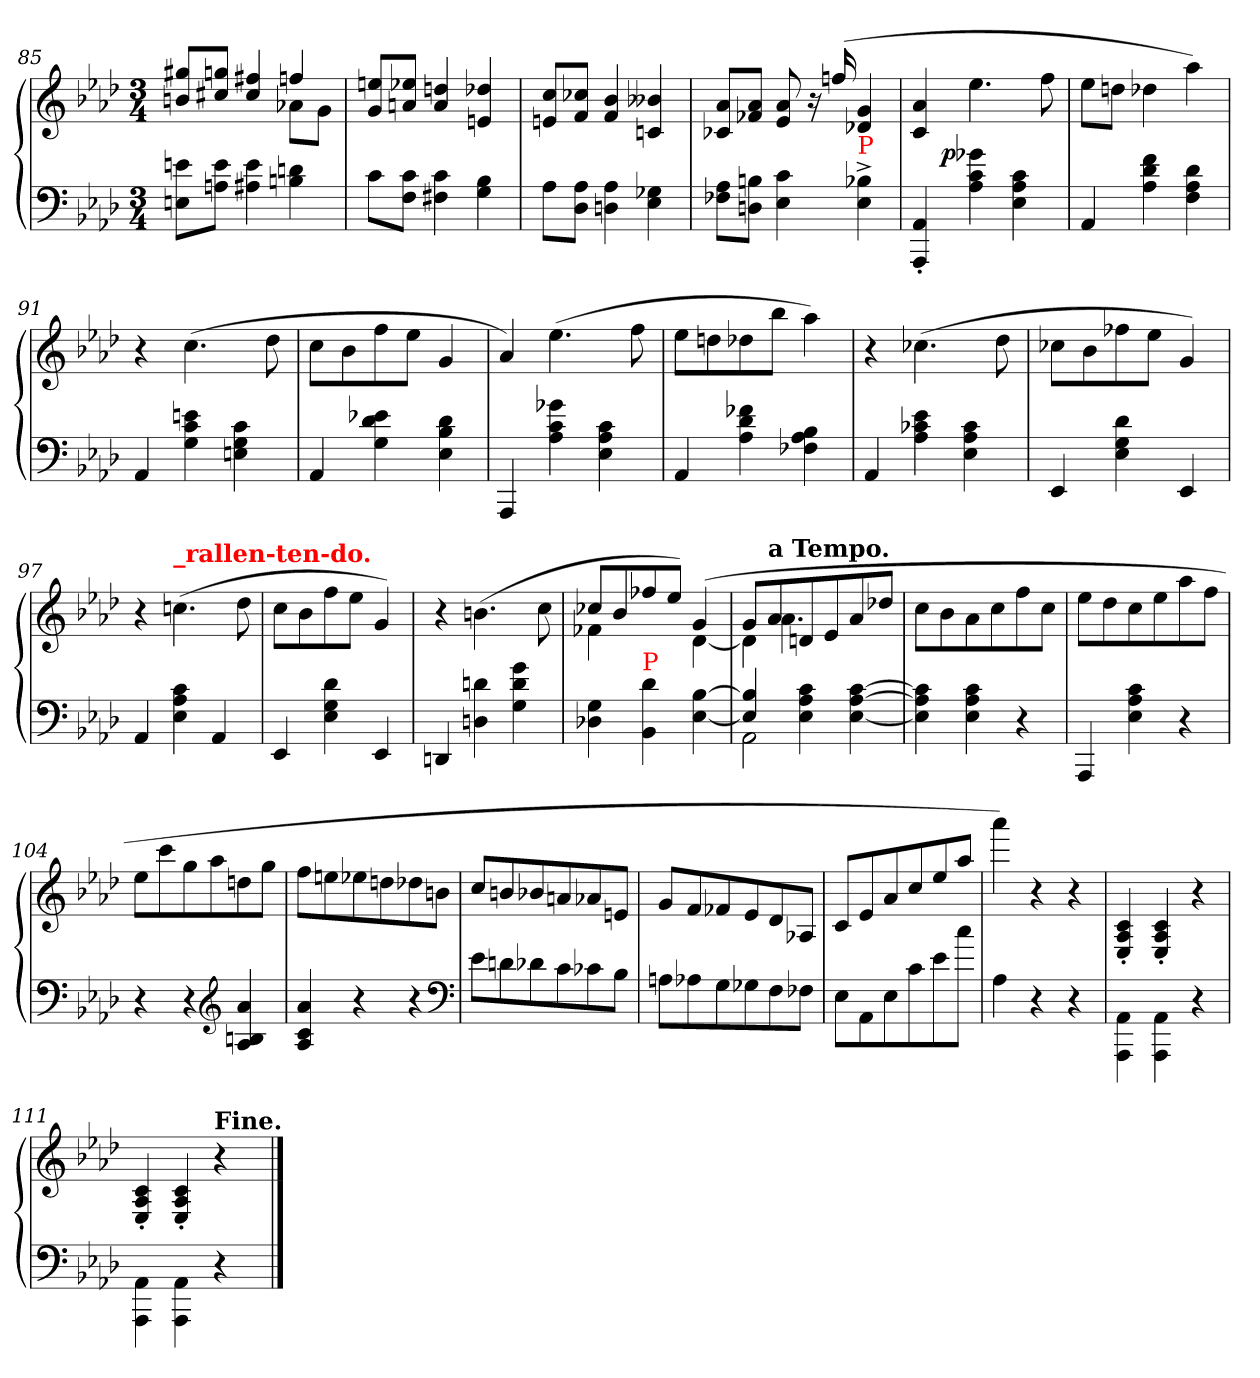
**kern	**kern	**dynam
*part1	*part1	*part1
*staff2	*staff1	*staff1/2
*clefF4	*clefG2	*
*k[b-e-a-d-]	*k[b-e-a-d-]	*
*A-:	*A-:	*
*M3/4	*M3/4	*
=85	=85	=85
*	*^	*
8en 8EnL	8gg#X/ 8bn/L	8ryy	.
8e 8AnJ	8ggn 8cc#XJ	8ryy	.
4e 4A#X	4ff#X/ 4cc#/	4ryy	.
4dn 4Bn	4ffn	8a-XL	.
.	.	8gJ	.
*	*v	*v	*
=86	=86	=86
8cL	8een/ 8g/L	.
8c 8FJ	8ee-X/ 8an/J	.
4c 4F#X	4ddn/ 4a/	.
4B- 4G	4dd-X 4en	.
=87	=87	=87
8A-L	8cc 8enL	.
8A- 8D-J	8cc-X 8fJ	.
4A- 4Dn	4b- 4f	.
4G-X 4E-	4b--X 4cn	.
=88	=88	=88
8A- 8F-XL	8a- 8c-XL	.
8Bn 8DnJ	8a- 8f-XJ	.
4c 4E-	8a- 8e-	.
.	16r	.
.	(>16ffn/	.
!LO:TX:a:color=red:t=P	!	!
4B-^ 4E-^	4g 4d-X	.
=89	=89	=89
*	*^	*
4AA-' 4AAA-'	4a- 4c	8ryy	.
.	.	2ryy	p
4g-X 4c 4A-	4.ee-	.	.
4c 4A- 4E-	.	.	.
.	8ff	8ryy	.
*	*v	*v	*
=90	=90	=90
4AA-	8ee-L	.
.	8ddnJ	.
4f 4d- 4A-	4dd-X	.
4d- 4A- 4F	4aa-)	.
=91	=91	=91
4AA-	4r	.
4en 4c 4G	(>4.cc	.
4c 4G 4En	.	.
.	8dd-	.
=92	=92	=92
4AA-	8ccL	.
.	8b-	.
4e-X 4d- 4G	8ff	.
.	8ee-J	.
4d- 4B- 4E-	4g	.
=93	=93	=93
4AAA-	4a-)	.
4g-X 4c 4A-	(4.ee-	.
4c 4A- 4E-	.	.
.	8ff	.
=94	=94	=94
4AA-	8ee-L	.
.	8ddn	.
4f-X 4d- 4A-	8dd-X	.
.	8bb-J	.
4B- 4A- 4F-X	4aa-)	.
=95	=95	=95
4AA-	4r	.
4e- 4c-X 4A-	(>4.cc-X	.
4c- 4A- 4E-	.	.
.	8dd-	.
=96	=96	=96
4EE-	8cc-XL	.
.	8b-	.
4d- 4G 4E-	8ff-X	.
.	8ee-J	.
4EE-	4g)	.
=97	=97	=97
4AA-	4r	.
!	!LO:TX:a:B:color=red:t=_rallen-ten-do.	!
4c 4A- 4E-	(4.ccn	.
4AA-	.	.
.	8dd-	.
=98	=98	=98
4EE-	8ccL	.
.	8b-	.
4d- 4G 4E-	8ff	.
.	8ee-J	.
4EE-	4g)	.
=99	=99	=99
4DDn	4r	.
4dn 4Dn	(>4.bn	.
4g 4d 4G	.	.
.	8cc	.
=100	=100	=100
*	*^	*
4G 4D-X	8cc-XL	4f-X	.
.	8b-	.	.
!LO:TX:a:color=red:t=P	!	!	!
4d- 4BB-	8ff-X	4ryy	.
.	8ee-J)	.	.
[4B- [4E-	(4g	[4d-	.
=101	=101	=101	=101
*^	*	*^	*
2AA-\	4B-]/ 4E-]/	8gL	8ryy	4d-\]	.
!	!	!LO:TX:a:B:t=a Tempo.	!	!	!
.	.	8a-	4.a-	.	.
.	4c 4A- 4E-	8dn	.	2ryy	.
.	.	8e-	.	.	.
[4c\ [4A-\ [4E-\	4ryy	8a-	4ryy	.	.
.	.	8dd-XJ	.	.	.
*v	*v	*	*	*	*
*	*v	*v	*v	*
=102	=102	=102
4c] 4A-] 4E-]	8ccL	.
.	8b-	.
4c 4A- 4E-	8a-	.
.	8cc	.
4r	8ff	.
.	8ccJ	.
=103	=103	=103
4AAA-	8ee-L	.
.	8dd-	.
4c 4A- 4E-	8cc	.
.	8ee-	.
4r	8aa-	.
.	8ffJ	.
=104	=104	=104
4r	8ee-L	.
.	8ccc	.
4r	8gg	.
.	8aa-	.
*clefG2	*	*
4a- 4Bn 4A-	8ddn	.
.	8ggJ	.
=105	=105	=105
4a- 4c 4A-	8ffL	.
.	8een	.
4r	8ee-X	.
.	8ddn	.
4r	8dd-X	.
.	8bnJ	.
*clefF4	*	*
=106	=106	=106
8e-\L	8cc/L	.
8dn\	8bn/	.
8d-X	8b-X	.
8c\	8an/	.
8c-X	8a-X	.
8B-\J	8en/J	.
=107	=107	=107
8An\L	8g/L	.
8A-X	8f	.
8G	8f-X	.
8G-X	8e-	.
8F	8d-	.
8F-XJ	8A-XJ	.
=108	=108	=108
8E-L	8cL	.
8AA-	8e-	.
8E-	8a-	.
8c	8cc	.
8e-\	8ee-/	.
8cc\J	8aa-/J	.
=109	=109	=109
4A-	4aaa-)	.
4r	4r	.
4r	4r	.
=110	=110	=110
4AA-\ 4AAA-\	4c'>/ 4A-'>/ 4E-'>/	.
4AA-\ 4AAA-\	4c'>/ 4A-'>/ 4E-'>/	.
4r	4r	.
=111	=111	=111
4AA-\ 4AAA-\	4c'>/ 4A-'>/ 4E-'>/	.
4AA-\ 4AAA-\	4c'>/ 4A-'>/ 4E-'>/	.
!	!LO:TX:a:B:t=Fine.	!
4r	4r	.
==	==	==
*-	*-	*-
